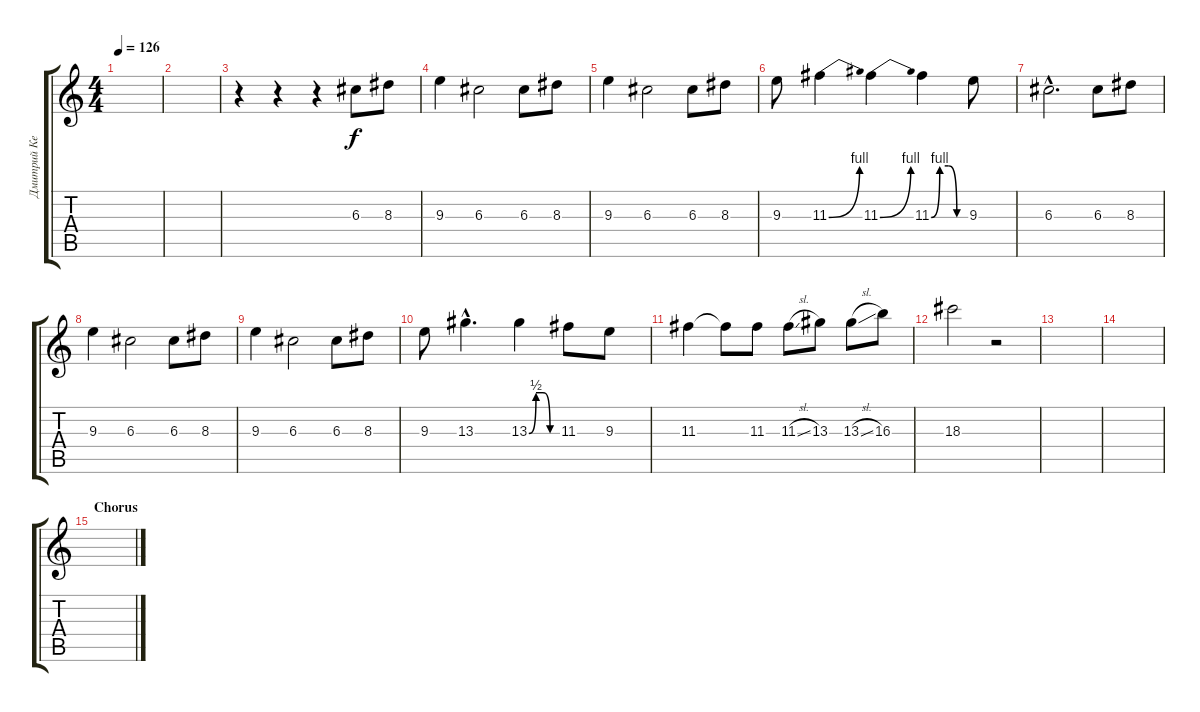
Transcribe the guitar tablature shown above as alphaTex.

\track ("Дмитрий Кежватов (Гитара 2)" "Дмитрий Ке") {instrument distortionguitar}
\staff {score tabs}
\tuning (E4 B3 G3 D3 A2 E2) {hide}
\ts (4 4)
\tempo 126
\clef g2
\ks c
|
|
r.4 r.4 r.4 6.3.8 8.3.8 |
9.3.4 6.3.2 6.3.8 8.3.8 |
9.3.4 6.3.2 6.3.8 8.3.8 |
9.3.8 11.3{be (bend 0 0 60 4)}.4 11.3{be (bend 0 0 60 4)}.4 11.3{be (custom 0 0 15 4 30 4 45 0 60 0)}.4 9.3.8 |
6.3{hac}.2{d} 6.3.8 8.3.8 |
9.3.4 6.3.2 6.3.8 8.3.8 |
9.3.4 6.3.2 6.3.8 8.3.8 |
9.3.8 13.3{hac}.4{d} 13.3{be (custom 0 0 15 2 30 2 45 0 60 0)}.4 11.3.8 9.3.8 |
11.3.4 11.3{t}.8 11.3.8 11.3{sl}.8 13.3.8 13.3{sl}.8 16.3.8 |
18.3.2 r.2 |
|
|
\section ("" "Chorus")
